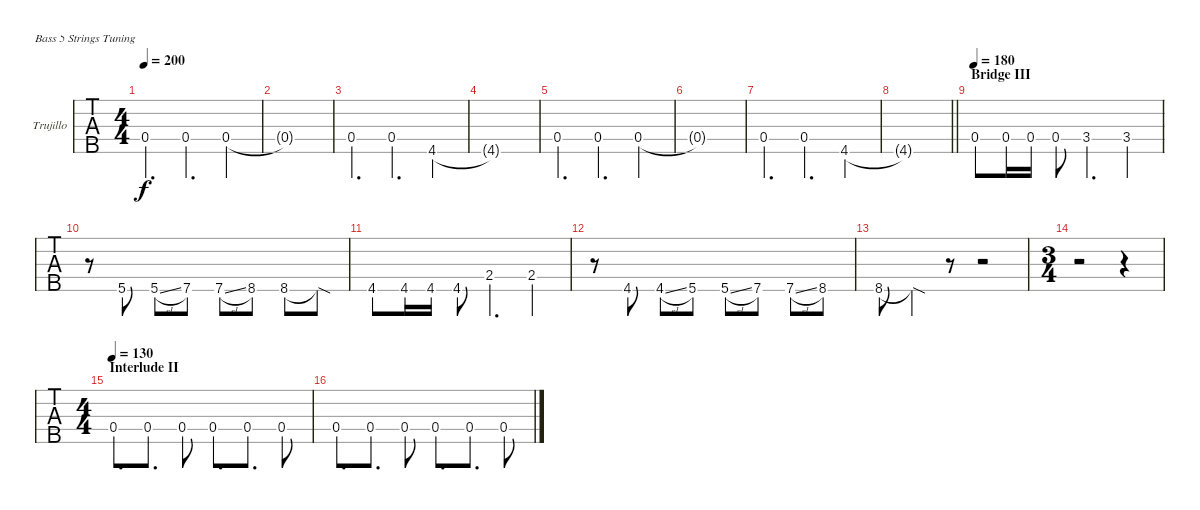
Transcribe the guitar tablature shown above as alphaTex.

\bracketExtendMode groupsimilarinstruments
\firstSystemTrackNameOrientation horizontal
\otherSystemsTrackNameOrientation horizontal
\track ("Bass" "Trujillo") {instrument electricbassfinger}
\staff {tabs}
\tuning (G2 D2 A1 E1 B0)
\ts (4 4)
\tempo 200
\clef f4
\ks c
0.4.4{d dy f} 0.4.4{d} 0.4.4 |
0.4{t}.1 |
0.4.4{d} 0.4.4{d} 4.5.4 |
4.5{t}.1 |
0.4.4{d} 0.4.4{d} 0.4.4 |
0.4{t}.1 |
0.4.4{d} 0.4.4{d} 4.5.4 |
\barLineRight lightlight
4.5{t}.1 |
\section ("" "Bridge III")
\tempo 180
0.4.8 0.4.16 0.4.16 0.4.8 3.4.4{d} 3.4{st}.4 |
r.8 5.5.8 5.5{sl}.8 7.5.8 7.5{sl}.8 8.5.8 8.5.8 8.5{sod t}.8 |
4.5.8 4.5.16 4.5.16 4.5.8 2.4.4{d} 2.4{st}.4 |
r.8 4.5.8 4.5{sl}.8 5.5.8 5.5{sl}.8 7.5.8 7.5{sl}.8 8.5.8 |
8.5.8 8.5{sod t}.4 r.8 r.2 |
\ts (3 4)
\beaming (8 2 2 2)
r.2 r.4 |
\ts (4 4)
\beaming (8 2 2 2 2)
\section ("" "Interlude II")
\tempo 130
0.4.8{d} 0.4.8{d} 0.4.8 0.4.8{d} 0.4.8{d} 0.4.8 |
0.4.8{d} 0.4.8{d} 0.4.8 0.4.8{d} 0.4.8{d} 0.4.8
